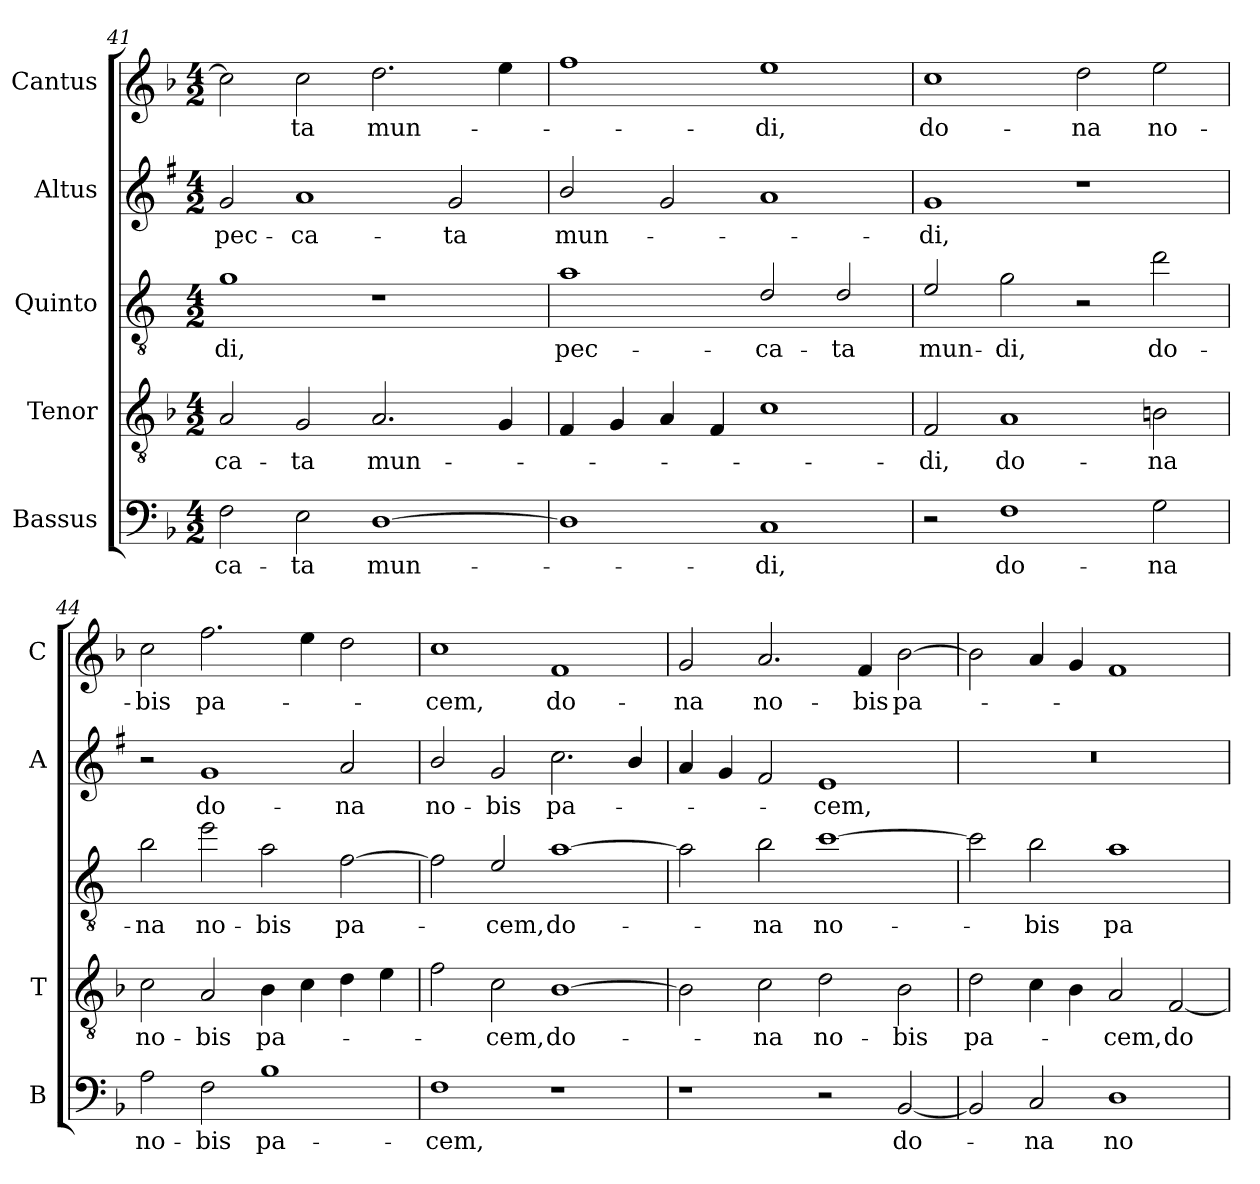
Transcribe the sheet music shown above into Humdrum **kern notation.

**kern	**text	**kern	**text	**kern	**text	**kern	**text	**kern	**text
*part5	*part5	*part4	*part4	*part3	*part3	*part2	*part2	*part1	*part1
*staff5	*staff5	*staff4	*staff4	*staff3	*staff3	*staff2	*staff2	*staff1	*staff1
*I"Bassus	*	*I"Tenor	*	*I"Quinto	*	*I"Altus	*	*I"Cantus	*
*I'B	*	*I'T	*	*	*	*I'A	*	*I'C	*
*clefF4	*	*clefGv2	*	*clefGv2	*	*clefG2	*	*clefG2	*
*	*	*	*	*ITrd4c7	*	*ITrd1c2	*	*	*
*k[b-]	*	*k[b-]	*	*k[b-]	*	*k[b-]	*	*k[b-]	*
*F:	*	*F:	*	*F:	*	*F:	*	*F:	*
*M4/2	*	*M4/2	*	*M4/2	*	*M4/2	*	*M4/2	*
=41	=41	=41	=41	=41	=41	=41	=41	=41	=41
!	!LO:LY:b	!	!LO:LY:b	!	!LO:LY:b	!	!LO:LY:b	!	!
2F\	-ca-	2A/	-ca-	1c	-di,	2f/	pec-	2cc\]	.
!	!LO:LY:b	!	!LO:LY:b	!	!	!	!LO:LY:b	!	!LO:LY:b
2E\	-ta	2G/	-ta	.	.	1g	-ca-	2cc\	-ta
!	!LO:LY:b	!	!LO:LY:b	!	!	!	!	!	!LO:LY:b
[1D	mun-	2.A/	mun-	1r	.	.	.	2.dd\	mun-
!	!	!	!	!	!	!	!LO:LY:b	!	!
.	.	.	.	.	.	2f/	-ta	.	.
.	.	4G/	.	.	.	.	.	4ee\	.
=42	=42	=42	=42	=42	=42	=42	=42	=42	=42
!	!	!	!	!	!LO:LY:b	!	!LO:LY:b	!	!
1D]	.	4F/	.	1d	pec-	2a/	mun-	1ff	.
.	.	4G/	.	.	.	.	.	.	.
.	.	4A/	.	.	.	2f/	.	.	.
.	.	4F/	.	.	.	.	.	.	.
!	!LO:LY:b	!	!	!	!LO:LY:b	!	!	!	!LO:LY:b
1C	-di,	1c	.	2G/	-ca-	1g	.	1ee	-di,
!	!	!	!	!	!LO:LY:b	!	!	!	!
.	.	.	.	2G/	-ta	.	.	.	.
=43	=43	=43	=43	=43	=43	=43	=43	=43	=43
!	!	!	!LO:LY:b	!	!LO:LY:b	!	!LO:LY:b	!	!LO:LY:b
2r	.	2F/	-di,	2A/	mun-	1f	-di,	1cc	do-
!	!LO:LY:b	!	!LO:LY:b	!	!LO:LY:b	!	!	!	!
1F	do-	1A	do-	2c\	-di,	.	.	.	.
!	!	!	!	!	!	!	!	!	!LO:LY:b
.	.	.	.	2r	.	1r	.	2dd\	-na
!	!LO:LY:b	!	!LO:LY:b	!	!LO:LY:b	!	!	!	!LO:LY:b
2G\	-na	2Bn\	-na	2g\	do-	.	.	2ee\	no-
!!LO:LB:g=z
=44	=44	=44	=44	=44	=44	=44	=44	=44	=44
!	!LO:LY:b	!	!LO:LY:b	!	!LO:LY:b	!	!	!	!LO:LY:b
2A\	no-	2c\	no-	2e\	-na	2r	.	2cc\	-bis
!	!LO:LY:b	!	!LO:LY:b	!	!LO:LY:b	!	!LO:LY:b	!	!LO:LY:b
2F\	-bis	2A/	-bis	2a\	no-	1f	do-	2.ff\	pa-
!	!LO:LY:b	!	!LO:LY:b	!	!LO:LY:b	!	!	!	!
1B-	pa-	4B-\	pa-	2d\	-bis	.	.	.	.
.	.	4c\	.	.	.	.	.	4ee\	.
!	!	!	!	!	!LO:LY:b	!	!LO:LY:b	!	!
.	.	4d\	.	[2B-\	pa-	2g/	-na	2dd\	.
.	.	4e\	.	.	.	.	.	.	.
=45	=45	=45	=45	=45	=45	=45	=45	=45	=45
!	!LO:LY:b	!	!	!	!	!	!LO:LY:b	!	!LO:LY:b
1F	-cem,	2f\	.	2B-\]	.	2a/	no-	1cc	-cem,
!	!	!	!LO:LY:b	!	!LO:LY:b	!	!LO:LY:b	!	!
.	.	2c\	-cem,	2A/	-cem,	2f/	-bis	.	.
!	!	!	!LO:LY:b	!	!LO:LY:b	!	!LO:LY:b	!	!LO:LY:b
1r	.	[1B-	do-	[1d	do-	2.b-\	pa-	1f	do-
.	.	.	.	.	.	4a/	.	.	.
=46	=46	=46	=46	=46	=46	=46	=46	=46	=46
!	!	!	!	!	!	!	!	!	!LO:LY:b
1r	.	2B-\]	.	2d\]	.	4g/	.	2g/	-na
.	.	.	.	.	.	4f/	.	.	.
!	!	!	!LO:LY:b	!	!LO:LY:b	!	!	!	!LO:LY:b
.	.	2c\	-na	2e\	-na	2e/	.	2.a/	no-
!	!	!	!LO:LY:b	!	!LO:LY:b	!	!LO:LY:b	!	!
2r	.	2d\	no-	[1f	no-	1d	-cem,	.	.
!	!	!	!	!	!	!	!	!	!LO:LY:b
.	.	.	.	.	.	.	.	4f/	-bis
!	!LO:LY:b	!	!LO:LY:b	!	!	!	!	!	!LO:LY:b
[2BB-/	do-	2B-\	-bis	.	.	.	.	[2b-\	pa-
=47	=47	=47	=47	=47	=47	=47	=47	=47	=47
!	!	!	!LO:LY:b	!	!	!	!	!	!
2BB-/]	.	2d\	pa-	2f\]	.	0r	.	2b-\]	.
!	!LO:LY:b	!	!	!	!LO:LY:b	!	!	!	!
2C/	-na	4c\	.	2e\	-bis	.	.	4a/	.
.	.	4B-\	.	.	.	.	.	4g/	.
!	!LO:LY:b	!	!LO:LY:b	!	!LO:LY:b	!	!	!	!
1D	no-	2A/	-cem,	1d	pa-	.	.	1f	.
!	!	!	!LO:LY:b	!	!	!	!	!	!
.	.	[2F/	do-	.	.	.	.	.	.
=	=	=	=	=	=	=	=	=	=
*-	*-	*-	*-	*-	*-	*-	*-	*-	*-
